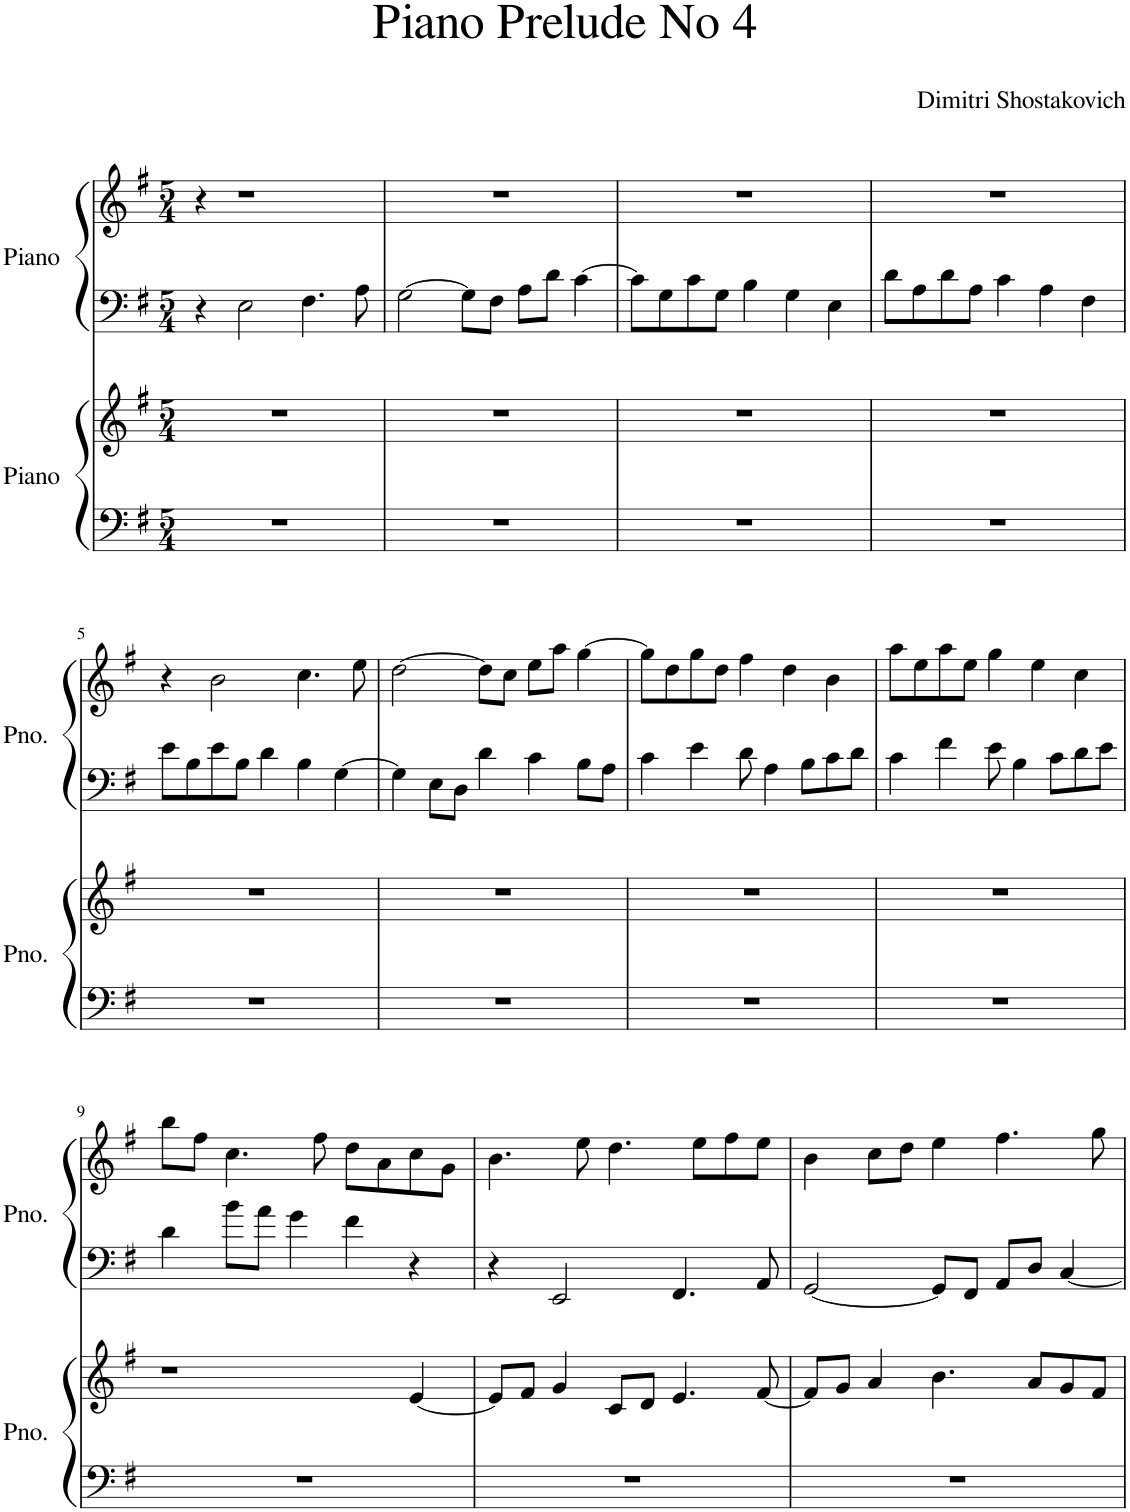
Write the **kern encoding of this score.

**kern	**kern	**kern	**kern
*part2	*part2	*part1	*part1
*staff4	*staff3	*staff2	*staff1
*I"Piano	*	*I"Piano	*
*I'Pno.	*	*I'Pno.	*
*clefF4	*clefG2	*clefF4	*clefG2
*k[f#]	*k[f#]	*k[f#]	*k[f#]
*M5/4	*M5/4	*M5/4	*M5/4
=1	=1	=1	=1
4%5r	4%5r	4r	4r
.	.	2E\	1r
.	.	4.F#\	.
.	.	8A\	.
=2	=2	=2	=2
4%5r	4%5r	[2G\	4%5r
.	.	8G\L]	.
.	.	8F#\J	.
.	.	8A\L	.
.	.	8d\J	.
.	.	[4c\	.
=3	=3	=3	=3
4%5r	4%5r	8c\L]	4%5r
.	.	8G\	.
.	.	8c\	.
.	.	8G\J	.
.	.	4B\	.
.	.	4G\	.
.	.	4E\	.
=4	=4	=4	=4
4%5r	4%5r	8d\L	4%5r
.	.	8A\	.
.	.	8d\	.
.	.	8A\J	.
.	.	4c\	.
.	.	4A\	.
.	.	4F#\	.
!!LO:LB:g=z
=5	=5	=5	=5
4%5r	4%5r	8e\L	4r
.	.	8B\	.
.	.	8e\	2b\
.	.	8B\J	.
.	.	4d\	.
.	.	4B\	4.cc\
.	.	[4G\	.
.	.	.	8ee\
=6	=6	=6	=6
4%5r	4%5r	4G\]	[2dd\
.	.	8E\L	.
.	.	8D\J	.
.	.	4d\	8dd\L]
.	.	.	8cc\J
.	.	4c\	8ee\L
.	.	.	8aa\J
.	.	8B\L	[4gg\
.	.	8A\J	.
=7	=7	=7	=7
4%5r	4%5r	4c\	8gg\L]
.	.	.	8dd\
.	.	4e\	8gg\
.	.	.	8dd\J
.	.	8d\	4ff#\
.	.	4A\	.
.	.	.	4dd\
.	.	8B\L	.
.	.	8c\	4b\
.	.	8d\J	.
=8	=8	=8	=8
4%5r	4%5r	4c\	8aa\L
.	.	.	8ee\
.	.	4f#\	8aa\
.	.	.	8ee\J
.	.	8e\	4gg\
.	.	4B\	.
.	.	.	4ee\
.	.	8c\L	.
.	.	8d\	4cc\
.	.	8e\J	.
!!LO:LB:g=z
=9	=9	=9	=9
4%5r	4%5r	4d\	8bb\L
.	.	.	8ff#\J
.	.	8b\L	4.cc\
.	.	8a\J	.
.	.	4g\	.
.	.	.	8ff#\
.	.	4f#\	8dd\L
.	.	.	8a\
.	.	4r	8cc\
.	.	.	8g\J
4ryy	[4e/	4ryy	4ryy
=10	=10	=10	=10
4%5r	8e/L]	4r	4.b\
.	8f#/J	.	.
.	4g/	2EE/	.
.	.	.	8ee\
.	8c/L	.	4.dd\
.	8d/J	.	.
.	4.e/	4.FF#/	.
.	.	.	8ee\L
.	.	.	8ff#\
.	[8f#/	8AA/	8ee\J
=11	=11	=11	=11
4%5r	8f#/L]	[2GG/	4b\
.	8g/J	.	.
.	4a/	.	8cc\L
.	.	.	8dd\J
.	4.b\	8GG/L]	4ee\
.	.	8FF#/J	.
.	.	8AA/L	4.ff#\
.	8a/L	8D/J	.
.	8g/	[4C/	.
.	8f#/J	.	8gg\
=	=	=	=
*-	*-	*-	*-
